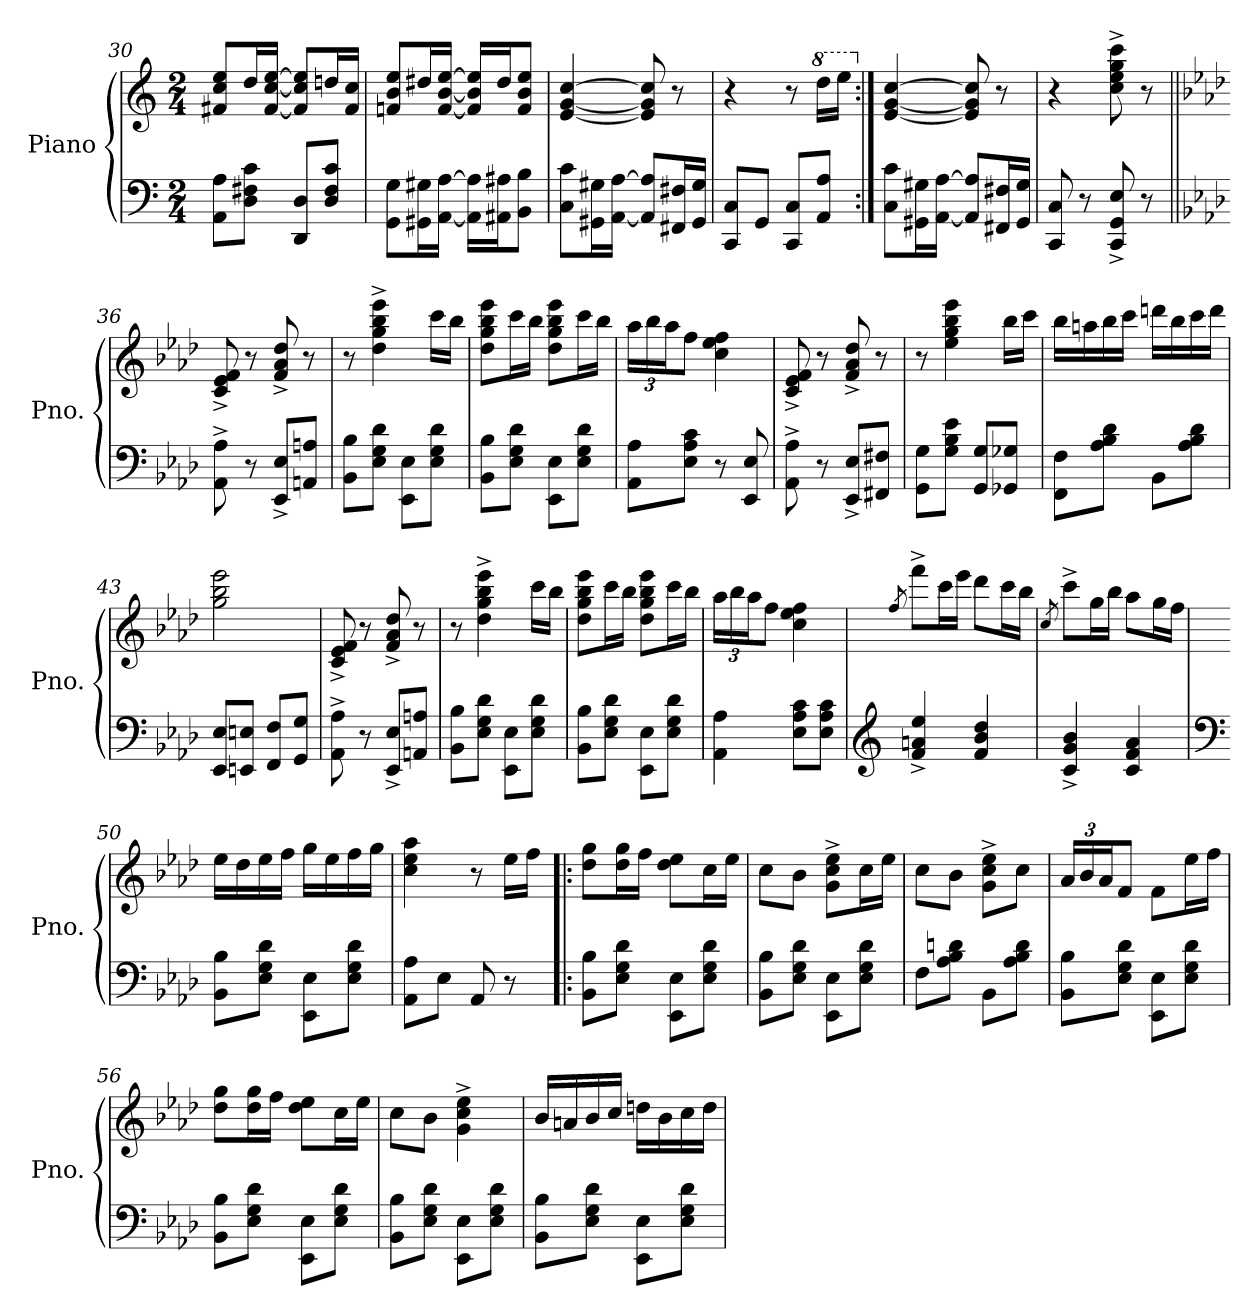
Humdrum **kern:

**kern	**kern
*part1	*part1
*staff2	*staff1
*I"Piano	*
*I'Pno.	*
*clefF4	*clefG2
*k[]	*k[]
*M2/4	*M2/4
=30	=30
8AA\ 8A\L	8f#X/ 8cc/ 8ee/L
8D\ 8F#X\ 8c\J	16dd/L
.	[16f#/ [16cc/ [16ee/JJ
8DD/ 8D/L	8f#/] 8cc/] 8ee/]L
8D/ 8F#/ 8c/J	16ddn/L
.	16f#/ 16cc/JJ
=31	=31
8GG\ 8G\L	8fn/ 8b/ 8ee/L
16GG#X\ 16G#X\L	16dd#X/L
[16AA\ [16A\JJ	[16f/ [16b/ [16ee/JJ
16AA\] 16A\]LL	16f/] 16b/] 16ee/]LL
16AA#X\ 16A#X\J	16dd#/J
8BB\ 8B\J	8f/ 8b/ 8ee/J
=32	=32
8C\ 8c\L	[4e/ [4g/ [4cc/
16GG#X\ 16G#X\L	.
[16AA\ [16A\JJ	.
8AA/] 8A/]L	8e/] 8g/] 8cc/]
16FF#X/ 16F#X/L	8r
16GG#/ 16G#/JJ	.
!!LO:LB:g=z
=33	=33
8CC/ 8C/L	4r
8GG/J	.
8CC/ 8C/L	8r
*	*8va
8AA/ 8A/J	16ddd\LL
.	16eee\JJ
=34:|!	=34:|!
*	*X8va
8C\ 8c\L	[4e/ [4g/ [4cc/
16GG#X\ 16G#X\L	.
[16AA\ [16A\JJ	.
8AA/] 8A/]L	8e/] 8g/] 8cc/]
16FF#X/ 16F#X/L	8r
16GG#/ 16G#/JJ	.
=35	=35
8CC/ 8C/	4r
8r	.
8CC/^ 8GG/^ 8E/^	8cc\^ 8ee\^ 8gg\^ 8ccc\^
8r	8r
!!LO:LB:g=z
=36||	=36||
*k[b-e-a-d-]	*k[b-e-a-d-]
8AA-\^ 8A-\^	8c/^ 8e-/^ 8f/^
8r	8r
8EE-/^ 8E-/^L	8f/^ 8a-/^ 8dd-/^
8AAn/ 8An/J	8r
=37	=37
8BB-\ 8B-\L	8r
8E-\ 8G\ 8d-\J	4dd-\^ 4gg\^ 4bb-\^ 4eee-\^
8EE-\ 8E-\L	.
8E-\ 8G\ 8d-\J	16ccc\LL
.	16bb-\JJ
=38	=38
8BB-\ 8B-\L	8dd-\ 8gg\ 8bb-\ 8eee-\L
8E-\ 8G\ 8d-\J	16ccc\L
.	16bb-\JJ
8EE-\ 8E-\L	8dd-\ 8gg\ 8bb-\ 8eee-\L
8E-\ 8G\ 8d-\J	16ccc\L
.	16bb-\JJ
=39	=39
*	*Xbrackettup
8AA-\ 8A-\L	24aa-\LL
.	24bb-\
.	24aa-\J
8E-\ 8A-\ 8c\J	8ff\J
8r	4cc\ 4ee-\ 4ff\
8EE-/ 8E-/	.
!!LO:LB:g=z
=40	=40
8AA-\^ 8A-\^	8c/^ 8e-/^ 8f/^
8r	8r
8EE-/^ 8E-/^L	8f/^ 8a-/^ 8dd-/^
8FF#X/ 8F#X/J	8r
=41	=41
8GG\ 8G\L	8r
8G\ 8B-\ 8e-\J	4ee-\ 4gg\ 4bb-\ 4eee-\
8GG/ 8G/L	.
8GG-X/ 8G-X/J	16bb-\LL
.	16ccc\JJ
=42	=42
8FF\ 8F\L	16bb-\LL
.	16aan\
8A-\ 8B-\ 8d-\J	16bb-\
.	16ccc\JJ
8BB-\L	16dddn\LL
.	16bb-\
8A-\ 8B-\ 8d-\J	16ccc\
.	16ddd\JJ
=43	=43
8EE-/ 8E-/L	2gg\ 2bb-\ 2eee-\
8EEn/ 8En/J	.
8FF/ 8F/L	.
8GG/ 8G/J	.
!!LO:PB:g=z
=44	=44
8AA-\^ 8A-\^	8c/^ 8e-/^ 8f/^
8r	8r
8EE-/^ 8E-/^L	8f/^ 8a-/^ 8dd-/^
8AAn/ 8An/J	8r
=45	=45
8BB-\ 8B-\L	8r
8E-\ 8G\ 8d-\J	4dd-\^ 4gg\^ 4bb-\^ 4eee-\^
8EE-\ 8E-\L	.
8E-\ 8G\ 8d-\J	16ccc\LL
.	16bb-\JJ
=46	=46
8BB-\ 8B-\L	8dd-\ 8gg\ 8bb-\ 8eee-\L
8E-\ 8G\ 8d-\J	16ccc\L
.	16bb-\JJ
8EE-\ 8E-\L	8dd-\ 8gg\ 8bb-\ 8eee-\L
8E-\ 8G\ 8d-\J	16ccc\L
.	16bb-\JJ
=47	=47
4AA-\ 4A-\	24aa-\LL
.	24bb-\
.	24aa-\J
.	8ff\J
8E-\ 8A-\ 8c\L	4cc\ 4ee-\ 4ff\
8E-\ 8A-\ 8c\J	.
!!LO:LB:g=z
=48	=48
*clefG2	*
.	8qff/
4f/^ 4an/^ 4ee-/^	8fff^\L
.	16ccc\L
.	16eee-\JJ
4f/ 4b-/ 4dd-/	8ddd-\L
.	16ccc\L
.	16bb-\JJ
=49	=49
.	8qcc/
4c/^ 4g/^ 4b-/^	8ccc^\L
.	16gg\L
.	16bb-\JJ
4c/ 4f/ 4a-/	8aa-\L
.	16gg\L
.	16ff\JJ
=50	=50
*clefF4	*
8BB-\ 8B-\L	16ee-\LL
.	16dd-\
8E-\ 8G\ 8d-\J	16ee-\
.	16ff\JJ
8EE-\ 8E-\L	16gg\LL
.	16ee-\
8E-\ 8G\ 8d-\J	16ff\
.	16gg\JJ
=51	=51
8AA-\ 8A-\L	4cc\ 4ee-\ 4aa-\
8E-\J	.
8AA-/	8r
8r	16ee-\LL
.	16ff\JJ
!!LO:LB:g=z
=52!|:	=52!|:
8BB-\ 8B-\L	8dd-\ 8gg\L
8E-\ 8G\ 8d-\J	16dd-\ 16gg\L
.	16ff\JJ
8EE-\ 8E-\L	8dd-\ 8ee-\L
8E-\ 8G\ 8d-\J	16cc\L
.	16ee-\JJ
=53	=53
8BB-\ 8B-\L	8cc\L
8E-\ 8G\ 8d-\J	8b-\J
8EE-\ 8E-\L	8g\^ 8cc\^ 8ee-\^L
8E-\ 8G\ 8d-\J	16cc\L
.	16ee-\JJ
=54	=54
8F\L	8cc\L
8A-\ 8B-\ 8dn\J	8b-\J
8BB-\L	8g\^ 8cc\^ 8ee-\^L
8A-\ 8B-\ 8d\J	8cc\J
=55	=55
8BB-\ 8B-\L	24a-/LL
.	24b-/
.	24a-/J
8E-\ 8G\ 8d-\J	8f/J
8EE-\ 8E-\L	8f\L
8E-\ 8G\ 8d-\J	16ee-\L
.	16ff\JJ
!!LO:LB:g=z
=56	=56
8BB-\ 8B-\L	8dd-\ 8gg\L
8E-\ 8G\ 8d-\J	16dd-\ 16gg\L
.	16ff\JJ
8EE-\ 8E-\L	8dd-\ 8ee-\L
8E-\ 8G\ 8d-\J	16cc\L
.	16ee-\JJ
=57	=57
8BB-\ 8B-\L	8cc\L
8E-\ 8G\ 8d-\J	8b-\J
8EE-\ 8E-\L	4g\^ 4cc\^ 4ee-\^
8E-\ 8G\ 8d-\J	.
=58	=58
8BB-\ 8B-\L	16b-/LL
.	16an/
8E-\ 8G\ 8d-\J	16b-/
.	16cc/JJ
8EE-\ 8E-\L	16ddn\LL
.	16b-\
8E-\ 8G\ 8d-\J	16cc\
.	16dd\JJ
=	=
*-	*-
